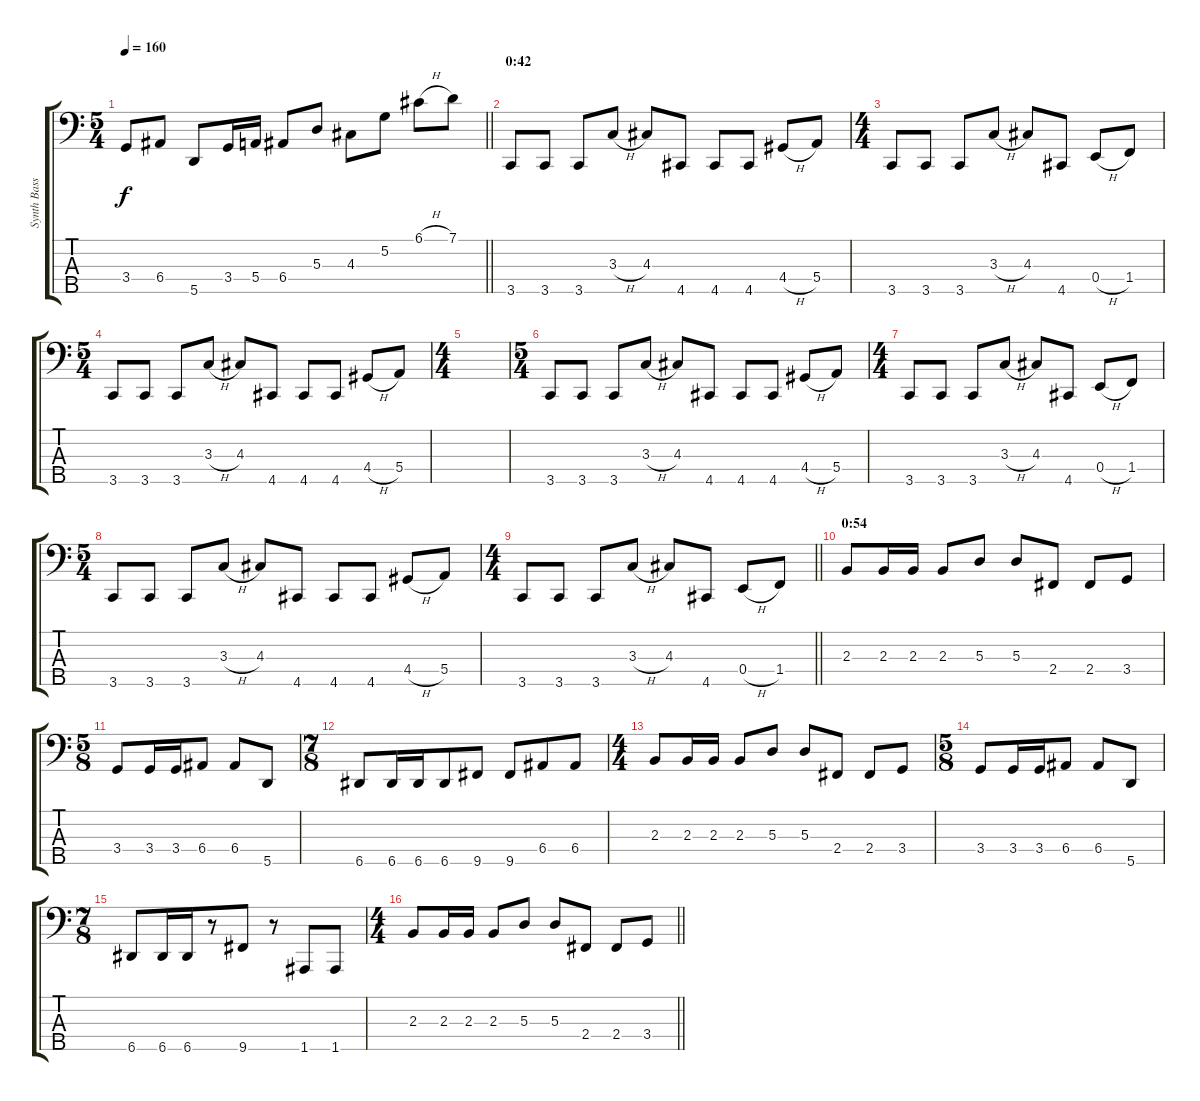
\track ("Synth Bass" "Synth Bass") {mute instrument electricbassfinger}
\staff {score tabs}
\tuning (G2 D2 A1 E1 A0) {hide}
\ts (5 4)
\tempo 160
\clef f4
\barLineRight lightlight
\ks c
3.4.8{dy f} 6.4.8 5.5.8 3.4.16 5.4.16 6.4.8 5.3.8 4.3.8 5.2.8 6.1{h}.8 7.1.8 |
\section ("" "0:42")
3.5.8 3.5.8 3.5.8 3.3{h}.8 4.3.8 4.5.8 4.5.8 4.5.8 4.4{h}.8 5.4.8 |
\ts (4 4)
3.5.8 3.5.8 3.5.8 3.3{h}.8 4.3.8 4.5.8 0.4{h}.8 1.4.8 |
\ts (5 4)
3.5.8 3.5.8 3.5.8 3.3{h}.8 4.3.8 4.5.8 4.5.8 4.5.8 4.4{h}.8 5.4.8 |
\ts (4 4)
|
\ts (5 4)
3.5.8 3.5.8 3.5.8 3.3{h}.8 4.3.8 4.5.8 4.5.8 4.5.8 4.4{h}.8 5.4.8 |
\ts (4 4)
3.5.8 3.5.8 3.5.8 3.3{h}.8 4.3.8 4.5.8 0.4{h}.8 1.4.8 |
\ts (5 4)
3.5.8 3.5.8 3.5.8 3.3{h}.8 4.3.8 4.5.8 4.5.8 4.5.8 4.4{h}.8 5.4.8 |
\ts (4 4)
\barLineRight lightlight
3.5.8 3.5.8 3.5.8 3.3{h}.8 4.3.8 4.5.8 0.4{h}.8 1.4.8 |
\section ("" "0:54")
2.3.8 2.3.16 2.3.16 2.3.8 5.3.8 5.3.8 2.4.8 2.4.8 3.4.8 |
\ts (5 8)
3.4.8 3.4.16 3.4.16 6.4.8 6.4.8 5.5.8 |
\ts (7 8)
6.5.8 6.5.16 6.5.16 6.5.8 9.5.8 9.5.8 6.4.8 6.4.8 |
\ts (4 4)
2.3.8 2.3.16 2.3.16 2.3.8 5.3.8 5.3.8 2.4.8 2.4.8 3.4.8 |
\ts (5 8)
3.4.8 3.4.16 3.4.16 6.4.8 6.4.8 5.5.8 |
\ts (7 8)
6.5.8 6.5.16 6.5.16 r.8 9.5.8 r.8 1.5.8 1.5.8 |
\ts (4 4)
\barLineRight lightlight
2.3.8 2.3.16 2.3.16 2.3.8 5.3.8 5.3.8 2.4.8 2.4.8 3.4.8
